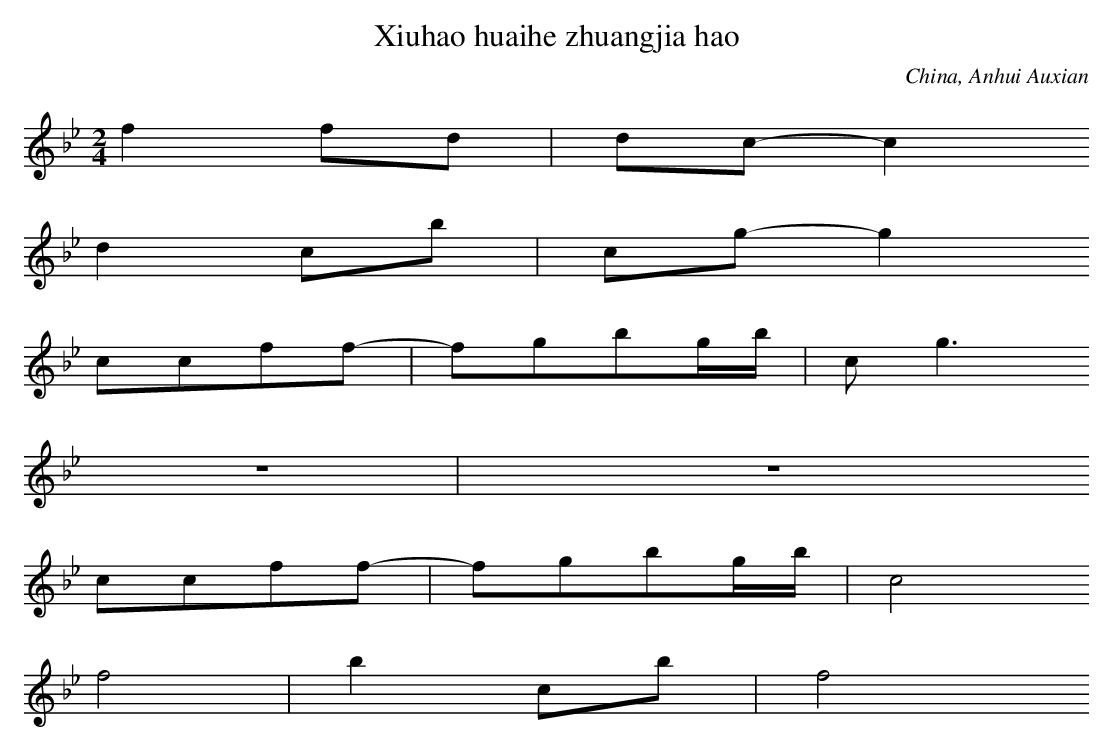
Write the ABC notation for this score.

X:1
T: Xiuhao huaihe zhuangjia hao
O: China, Anhui Auxian
M: 2/4
L: 1/16
K: Bb
f4f2d2 | d2c2-c4
d4c2b2 | c2g2-g4
c2c2f2f2- | f2g2b2gb | c2g6
z8 | z8
c2c2f2f2- | f2g2b2gb | c8
f8 | b4c2b2 | f8
